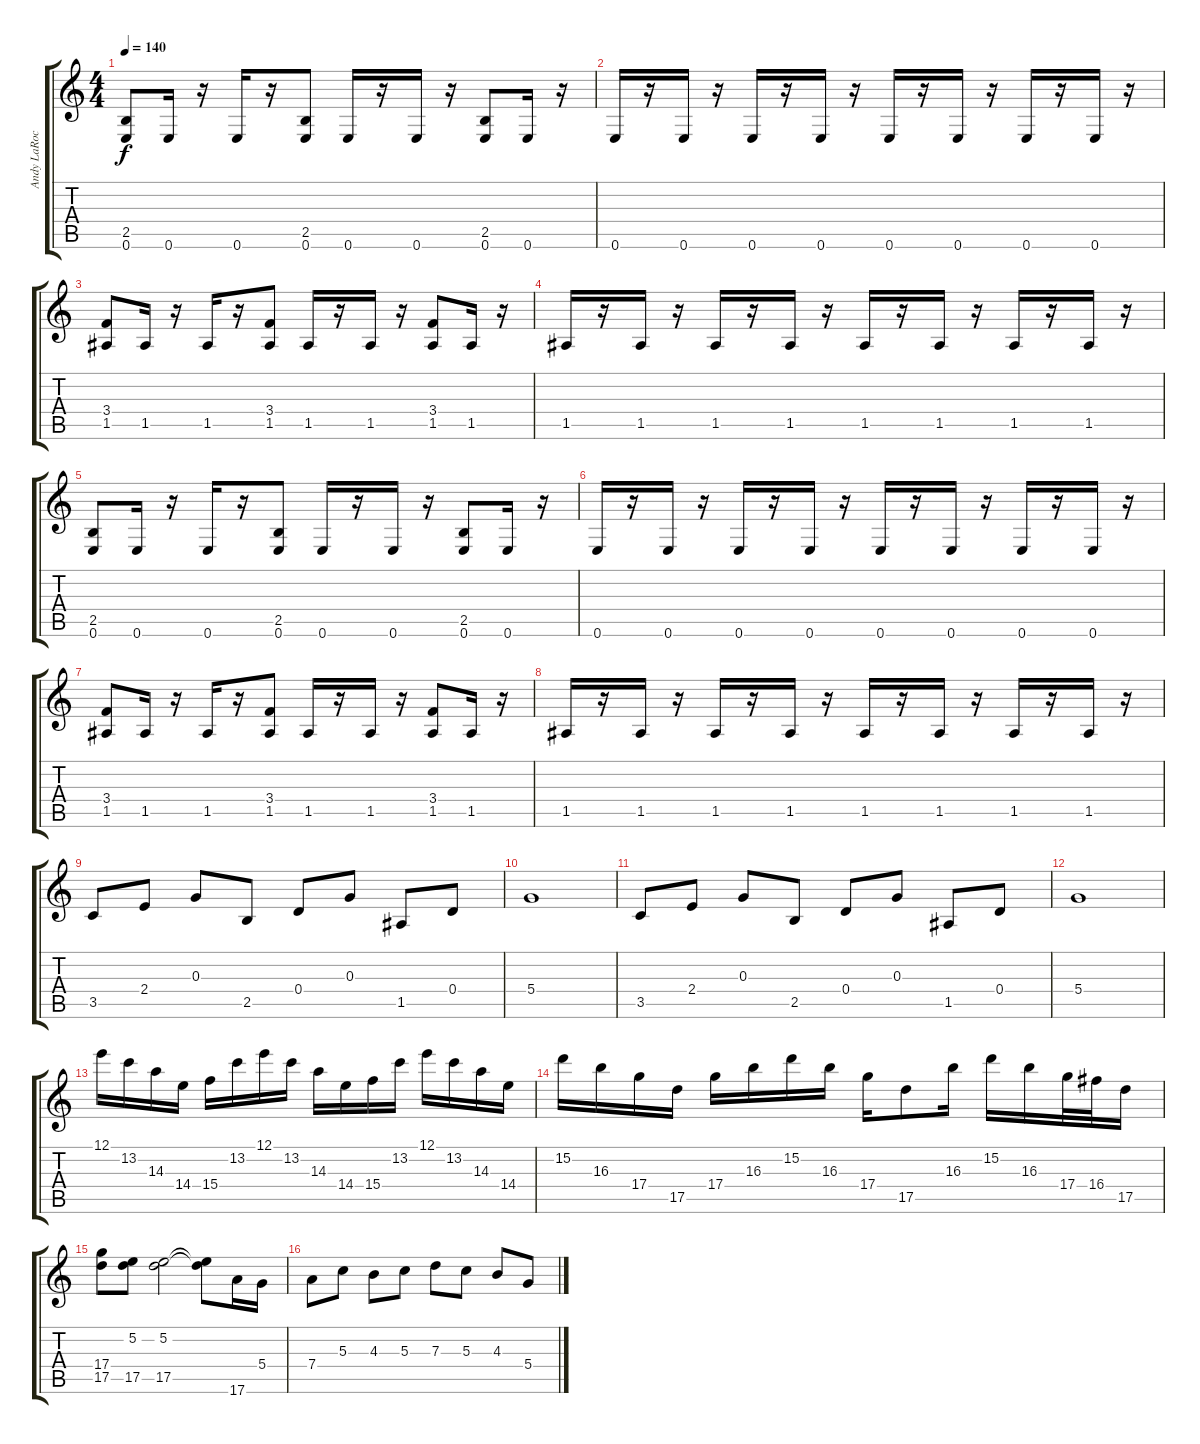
\track ("Andy LaRocque" "Andy LaRoc") {instrument distortionguitar}
\staff {score tabs}
\tuning (E4 B3 G3 D3 A2 E2) {hide}
\ts (4 4)
\tempo 140
\clef g2
\ks c
(2.5 0.6).8{dy f} 0.6.16 r.16 0.6.16 r.16 (2.5 0.6).8 0.6.16 r.16 0.6.16 r.16 (2.5 0.6).8 0.6.16 r.16 |
0.6.16 r.16 0.6.16 r.16 0.6.16 r.16 0.6.16 r.16 0.6.16 r.16 0.6.16 r.16 0.6.16 r.16 0.6.16 r.16 |
(3.4 1.5).8 1.5.16 r.16 1.5.16 r.16 (3.4 1.5).8 1.5.16 r.16 1.5.16 r.16 (3.4 1.5).8 1.5.16 r.16 |
1.5.16 r.16 1.5.16 r.16 1.5.16 r.16 1.5.16 r.16 1.5.16 r.16 1.5.16 r.16 1.5.16 r.16 1.5.16 r.16 |
(2.5 0.6).8 0.6.16 r.16 0.6.16 r.16 (2.5 0.6).8 0.6.16 r.16 0.6.16 r.16 (2.5 0.6).8 0.6.16 r.16 |
0.6.16 r.16 0.6.16 r.16 0.6.16 r.16 0.6.16 r.16 0.6.16 r.16 0.6.16 r.16 0.6.16 r.16 0.6.16 r.16 |
(3.4 1.5).8 1.5.16 r.16 1.5.16 r.16 (3.4 1.5).8 1.5.16 r.16 1.5.16 r.16 (3.4 1.5).8 1.5.16 r.16 |
1.5.16 r.16 1.5.16 r.16 1.5.16 r.16 1.5.16 r.16 1.5.16 r.16 1.5.16 r.16 1.5.16 r.16 1.5.16 r.16 |
3.5.8{instrument electricguitarclean} 2.4.8 0.3.8 2.5.8 0.4.8 0.3.8 1.5.8 0.4.8 |
5.4.1 |
3.5.8 2.4.8 0.3.8 2.5.8 0.4.8 0.3.8 1.5.8 0.4.8 |
5.4.1 |
12.1.16{instrument distortionguitar} 13.2.16 14.3.16 14.4.16 15.4.16 13.2.16 12.1.16 13.2.16 14.3.16 14.4.16 15.4.16 13.2.16 12.1.16 13.2.16 14.3.16 14.4.16 |
15.2.16 16.3.16 17.4.16 17.5.16 17.4.16 16.3.16 15.2.16 16.3.16 17.4.16 17.5.8 16.3.16 15.2.16 16.3.16 17.4.32 16.4.32 17.5.16 |
(17.4 17.5).8 (5.2 17.5).8 (5.2 17.5).2 (5.2{t} 17.5{t}).8 17.6.16 5.4.16 |
7.4.8 5.3.8 4.3.8 5.3.8 7.3.8 5.3.8 4.3.8 5.4.8
